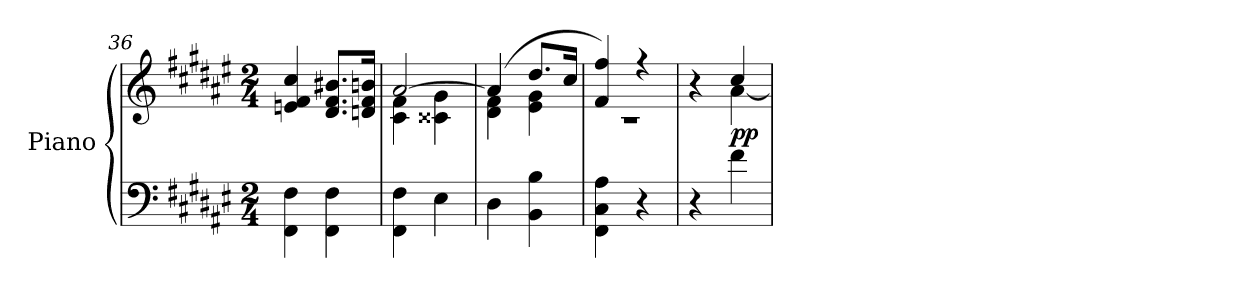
**kern	**kern	**dynam
*part1	*part1	*part1
*staff2	*staff1	*staff1/2
*I"Piano	*	*
*I'Pno.	*	*
*clefF4	*clefG2	*
*k[f#c#g#d#a#e#]	*k[f#c#g#d#a#e#]	*
*M2/4	*M2/4	*
=36	=36	=36
4FF#\ 4F#\	4en/ 4f#/ 4cc#/	.
4FF#\ 4F#\	8.d#/ 8.f#/ 8.b#X/L	.
.	16dn/ 16f#/ 16bn/Jk	.
=37	=37	=37
*	*^	*
4FF#\ 4F#\	[2a#/	4c#\ 4f#\	.
4E#\	.	4c##X\ 4g#\	.
=38	=38	=38	=38
*	*MM50	*	*
4D#\	(>4a#/]	4d#\ 4f#\	.
*	*MM30	*	*
4BB\ 4B\	8.dd#/L	4e#\ 4g#\	.
*	*MM50	*	*
.	16cc#/Jk	.	.
=39	=39	=39	=39
4FF#\ 4C#\ 4A#\	4f#/ 4ff#/)	2r	.
4r	4r	.	.
=40	=40	=40	=40
4r	4r	4ryy	.
!	!	!	!LO:DY:b
4f#\	4cc#/	[4a#\	pp
*	*v	*v	*
=	=	=
*-	*-	*-
